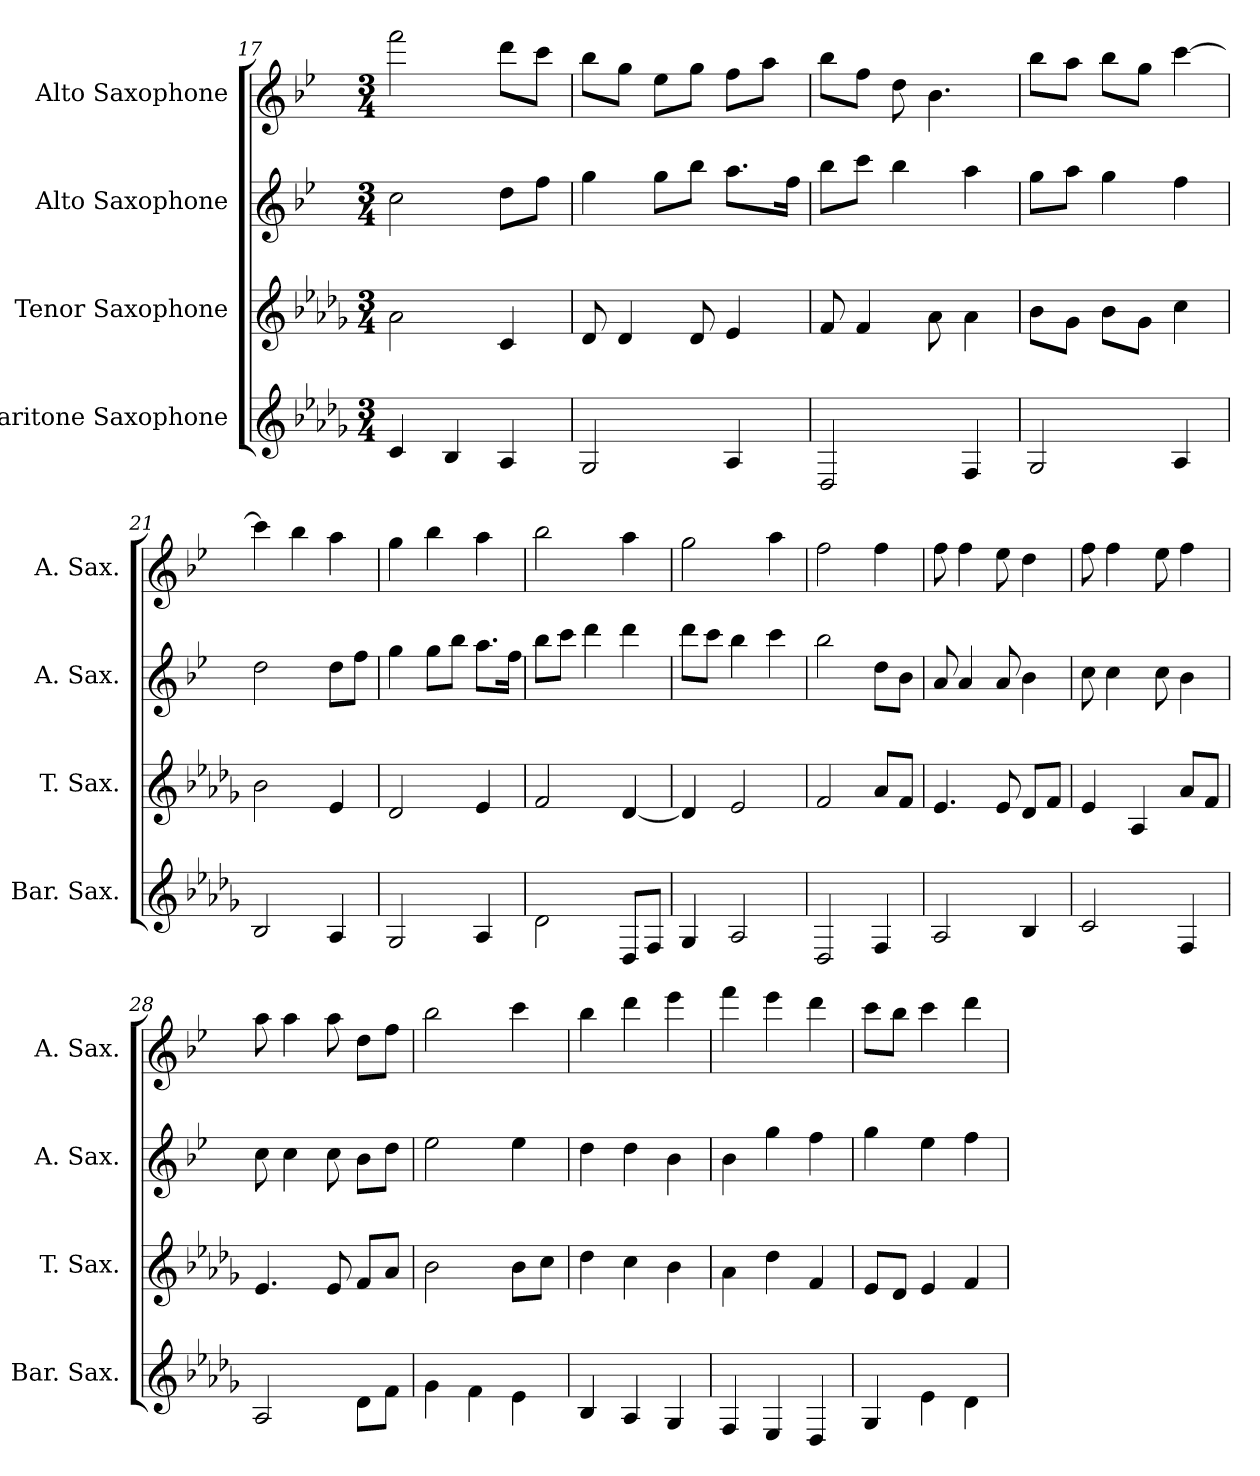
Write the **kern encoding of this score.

**kern	**kern	**kern	**kern
*part4	*part3	*part2	*part1
*staff4	*staff3	*staff2	*staff1
*I"Baritone Saxophone	*I"Tenor Saxophone	*I"Alto Saxophone	*I"Alto Saxophone
*I'Bar. Sax.	*I'T. Sax.	*I'A. Sax.	*I'A. Sax.
*clefG2	*clefG2	*clefG2	*clefG2
*ITrd12c21	*ITrd8c14	*ITrd5c9	*ITrd5c9
*k[b-e-a-d-g-]	*k[b-e-a-d-g-]	*k[b-e-a-d-g-]	*k[b-e-a-d-g-]
*M3/4	*M3/4	*M3/4	*M3/4
=17	=17	=17	=17
4C/	2A-\	2e-\	2aa-\
4BB-/	.	.	.
4AA-/	4C/	8f\L	8ff\L
.	.	8a-\J	8ee-\J
!!LO:PB:g=z
=18	=18	=18	=18
2GG-/	8D-/	4b-\	8dd-\L
.	4D-/	.	8b-\J
.	.	8b-\L	8g-\L
.	8D-/	8dd-\J	8b-\J
4AA-/	4E-/	8.cc\L	8a-\L
.	.	.	8cc\J
.	.	16a-\Jk	.
=19	=19	=19	=19
2DD-/	8F/	8dd-\L	8dd-\L
.	4F/	8ee-\J	8a-\J
.	.	4dd-\	8f\
.	8A-\	.	4.d-\
4FF/	4A-\	4cc\	.
=20	=20	=20	=20
2GG-/	8B-\L	8b-\L	8dd-\L
.	8G-\J	8cc\J	8cc\J
.	8B-\L	4b-\	8dd-\L
.	8G-\J	.	8b-\J
4AA-/	4c\	4a-\	[4ee-\
=21	=21	=21	=21
2BB-/	2B-\	2f\	4ee-\]
.	.	.	4dd-\
4AA-/	4E-/	8f\L	4cc\
.	.	8a-\J	.
=22	=22	=22	=22
2GG-/	2D-/	4b-\	4b-\
.	.	8b-\L	4dd-\
.	.	8dd-\J	.
4AA-/	4E-/	8.cc\L	4cc\
.	.	16a-\Jk	.
!!LO:LB:g=z
=23	=23	=23	=23
2D-\	2F/	8dd-\L	2dd-\
.	.	8ee-\J	.
.	.	4ff\	.
8DD-/L	[4D-/	4ff\	4cc\
8FF/J	.	.	.
=24	=24	=24	=24
4GG-/	4D-/]	8ff\L	2b-\
.	.	8ee-\J	.
2AA-/	2E-/	4dd-\	.
.	.	4ee-\	4cc\
=25	=25	=25	=25
2DD-/	2F/	2dd-\	2a-\
4FF/	8A-/L	8f\L	4a-\
.	8F/J	8d-\J	.
=26	=26	=26	=26
2AA-/	4.E-/	8c/	8a-\
.	.	4c/	4a-\
.	8E-/	8c/	8g-\
4BB-/	8D-/L	4d-\	4f\
.	8F/J	.	.
=27	=27	=27	=27
2C/	4E-/	8e-\	8a-\
.	.	4e-\	4a-\
.	4AA-/	.	.
.	.	8e-\	8g-\
4FF/	8A-/L	4d-\	4a-\
.	8F/J	.	.
=28	=28	=28	=28
2AA-/	4.E-/	8e-\	8cc\
.	.	4e-\	4cc\
.	8E-/	8e-\	8cc\
8D-\L	8F/L	8d-\L	8f\L
8F\J	8A-/J	8f\J	8a-\J
!!LO:LB:g=z
=29	=29	=29	=29
4G-\	2B-\	2g-\	2dd-\
4F\	.	.	.
4E-\	8B-\L	4g-\	4ee-\
.	8c\J	.	.
=30	=30	=30	=30
4BB-/	4d-\	4f\	4dd-\
4AA-/	4c\	4f\	4ff\
4GG-/	4B-\	4d-\	4gg-\
=31	=31	=31	=31
4FF/	4A-\	4d-\	4aa-\
4EE-/	4d-\	4b-\	4gg-\
4DD-/	4F/	4a-\	4ff\
=32	=32	=32	=32
4GG-/	8E-/L	4b-\	8ee-\L
.	8D-/J	.	8dd-\J
4E-\	4E-/	4g-\	4ee-\
4D-\	4F/	4a-\	4ff\
=	=	=	=
*-	*-	*-	*-
